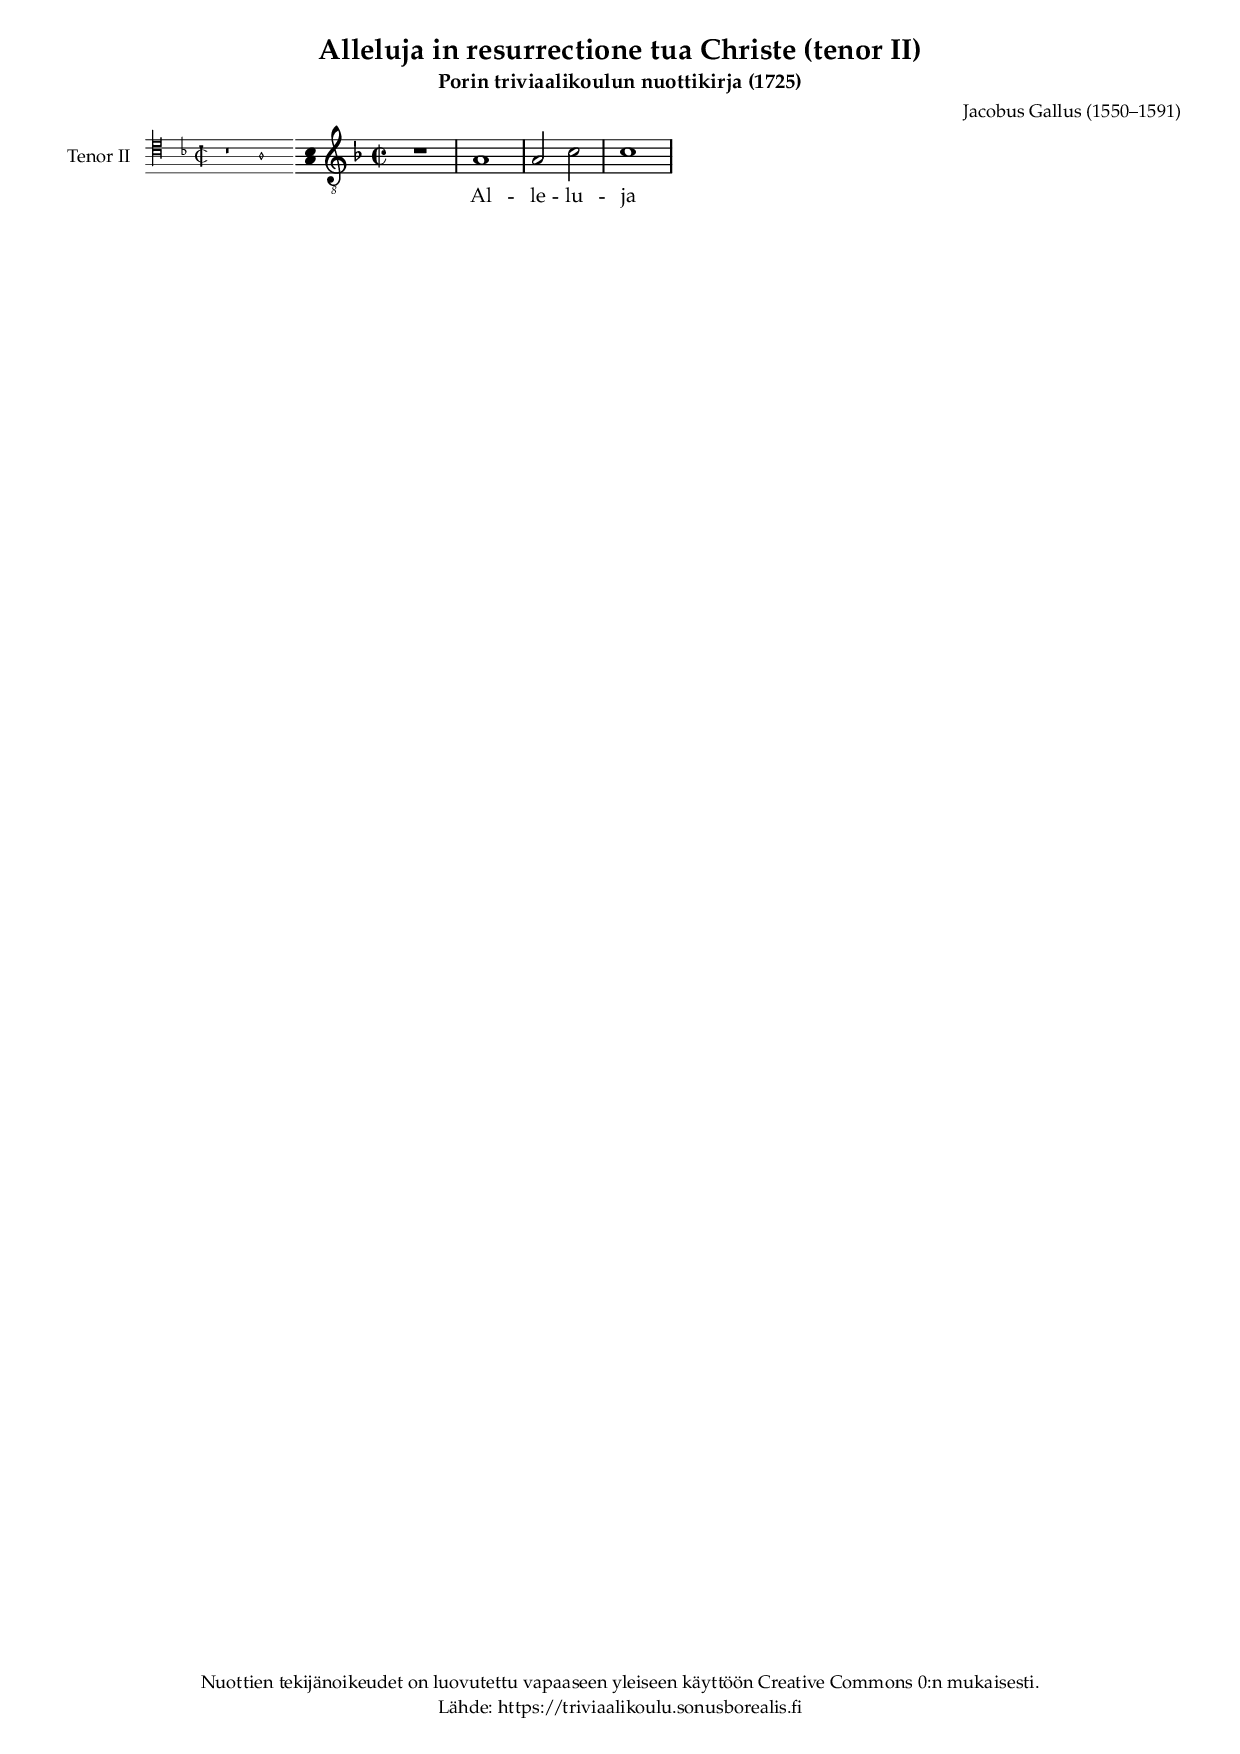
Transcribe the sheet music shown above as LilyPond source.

\version "2.19.49"
\include "suomi.ly"


\include "alleluja-in-resurrectione-tua-christe.header.ily"
stanzaOneLyricsChoirOne = \lyricmode {
    Al -- le -- lu -- ja
}



% Second choir

TenoreTwoMusic = \relative c' {
	\set Staff.instrumentName = #"Tenor II"
	\set Staff.shortInstrumentName = "T II"

	\incipit {
		\clef "mensural-c4" \key f \major \time 2/2
		r1 a1
	}

	\clef "treble_8"
	R1 | a1 | a2 c | c1 |
}


\header {
  title = "Alleluja in resurrectione tua Christe (tenor II)"
}

\score {
  \new StaffGroup = choirTwoStaff <<
    \new Staff <<
      \new Voice = "TenoreTwo" {
        \global
        \TenoreTwoMusic
      }
      \new Lyrics \lyricsto "TenoreTwo" {
       \stanzaOneLyricsChoirOne
      }
    >>
  >>

  \midi {
    \tempo 4 = 160
  }
  \layout {
    \context {
      \Staff
      \consists "Ambitus_engraver"
		
    }
    indent = 4\cm
    incipit-width = 2.5\cm
    \context {
     \Score
     \override VerticalAxisGroup.remove-first = ##t
    }
  }
}
